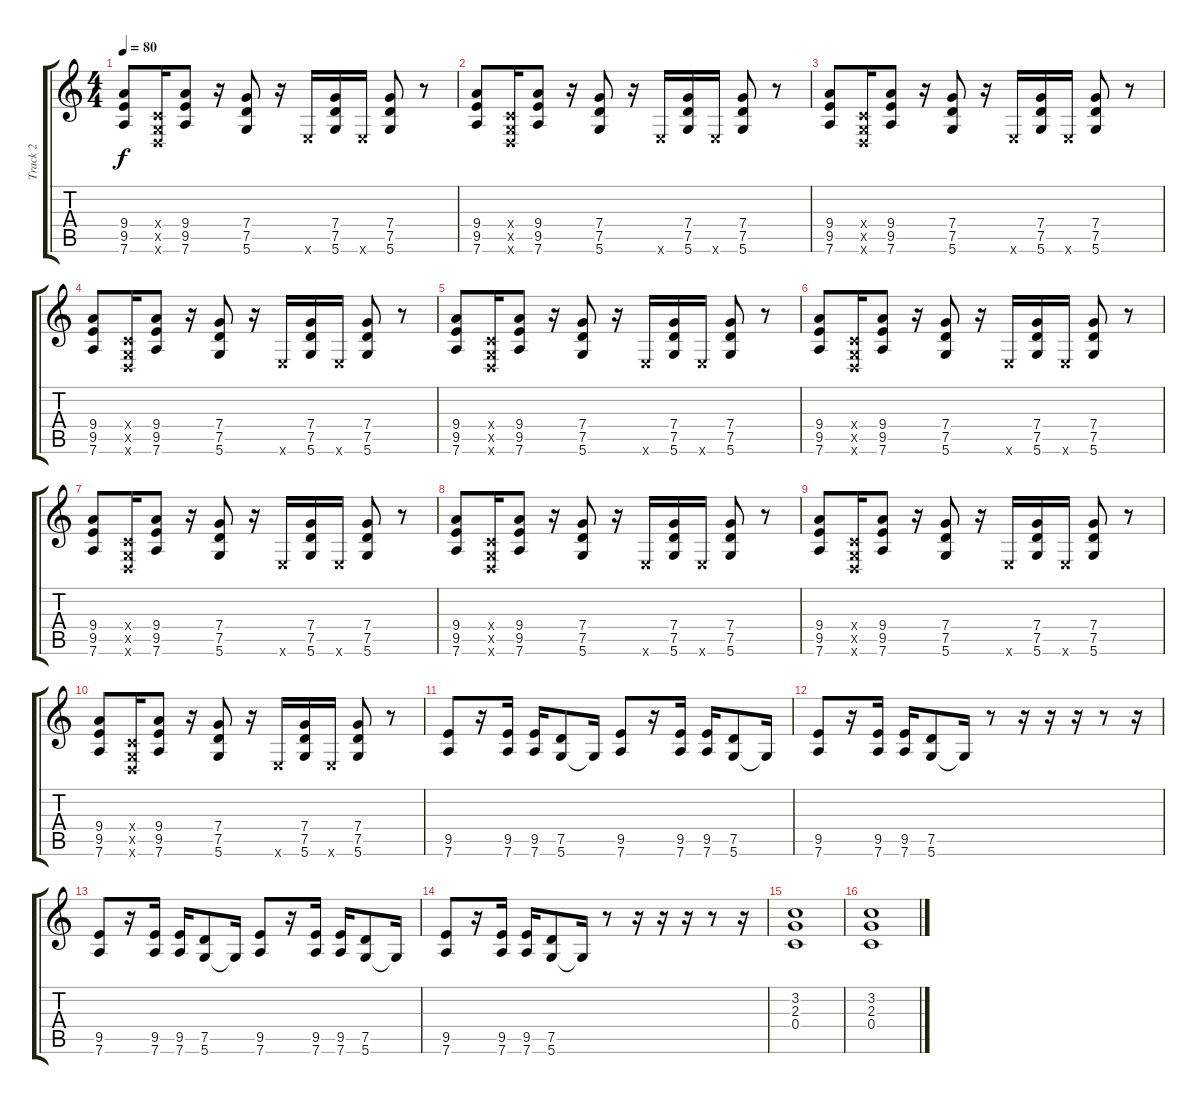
\track ("Track 2" "Track 2") {instrument electricguitarmuted}
\staff {score tabs}
\tuning (D4 A3 F3 C3 G2 D2) {hide}
\ts (4 4)
\tempo 80
\clef g2
\ks c
(9.4 9.5 7.6).8{dy f} (0.4{x} 0.5{x} 0.6{x}).16 (9.4 9.5 7.6).8 r.16 (7.4 7.5 5.6).8 r.16 2.6{x}.16 (7.4 7.5 5.6).16 2.6{x}.16 (7.4 7.5 5.6).8 r.8 |
(9.4 9.5 7.6).8 (0.4{x} 0.5{x} 0.6{x}).16 (9.4 9.5 7.6).8 r.16 (7.4 7.5 5.6).8 r.16 2.6{x}.16 (7.4 7.5 5.6).16 2.6{x}.16 (7.4 7.5 5.6).8 r.8 |
(9.4 9.5 7.6).8 (0.4{x} 0.5{x} 0.6{x}).16 (9.4 9.5 7.6).8 r.16 (7.4 7.5 5.6).8 r.16 2.6{x}.16 (7.4 7.5 5.6).16 2.6{x}.16 (7.4 7.5 5.6).8 r.8 |
(9.4 9.5 7.6).8 (0.4{x} 0.5{x} 0.6{x}).16 (9.4 9.5 7.6).8 r.16 (7.4 7.5 5.6).8 r.16 2.6{x}.16 (7.4 7.5 5.6).16 2.6{x}.16 (7.4 7.5 5.6).8 r.8 |
(9.4 9.5 7.6).8 (0.4{x} 0.5{x} 0.6{x}).16 (9.4 9.5 7.6).8 r.16 (7.4 7.5 5.6).8 r.16 2.6{x}.16 (7.4 7.5 5.6).16 2.6{x}.16 (7.4 7.5 5.6).8 r.8 |
(9.4 9.5 7.6).8 (0.4{x} 0.5{x} 0.6{x}).16 (9.4 9.5 7.6).8 r.16 (7.4 7.5 5.6).8 r.16 2.6{x}.16 (7.4 7.5 5.6).16 2.6{x}.16 (7.4 7.5 5.6).8 r.8 |
(9.4 9.5 7.6).8 (0.4{x} 0.5{x} 0.6{x}).16 (9.4 9.5 7.6).8 r.16 (7.4 7.5 5.6).8 r.16 2.6{x}.16 (7.4 7.5 5.6).16 2.6{x}.16 (7.4 7.5 5.6).8 r.8 |
(9.4 9.5 7.6).8 (0.4{x} 0.5{x} 0.6{x}).16 (9.4 9.5 7.6).8 r.16 (7.4 7.5 5.6).8 r.16 2.6{x}.16 (7.4 7.5 5.6).16 2.6{x}.16 (7.4 7.5 5.6).8 r.8 |
(9.4 9.5 7.6).8 (0.4{x} 0.5{x} 0.6{x}).16 (9.4 9.5 7.6).8 r.16 (7.4 7.5 5.6).8 r.16 2.6{x}.16 (7.4 7.5 5.6).16 2.6{x}.16 (7.4 7.5 5.6).8 r.8 |
(9.4 9.5 7.6).8 (0.4{x} 0.5{x} 0.6{x}).16 (9.4 9.5 7.6).8 r.16 (7.4 7.5 5.6).8 r.16 2.6{x}.16 (7.4 7.5 5.6).16 2.6{x}.16 (7.4 7.5 5.6).8 r.8 |
(9.5 7.6).8 r.16 (9.5 7.6).16 (9.5 7.6).16 (7.5 5.6).8 5.6{t}.16 (9.5 7.6).8 r.16 (9.5 7.6).16 (9.5 7.6).16 (7.5 5.6).8 5.6{t}.16 |
(9.5 7.6).8 r.16 (9.5 7.6).16 (9.5 7.6).16 (7.5 5.6).8 5.6{t}.16 r.8 r.16 r.16 r.16 r.8 r.16 |
(9.5 7.6).8 r.16 (9.5 7.6).16 (9.5 7.6).16 (7.5 5.6).8 5.6{t}.16 (9.5 7.6).8 r.16 (9.5 7.6).16 (9.5 7.6).16 (7.5 5.6).8 5.6{t}.16 |
(9.5 7.6).8 r.16 (9.5 7.6).16 (9.5 7.6).16 (7.5 5.6).8 5.6{t}.16 r.8 r.16 r.16 r.16 r.8 r.16 |
(3.2 2.3 0.4).1 |
(3.2 2.3 0.4).1
